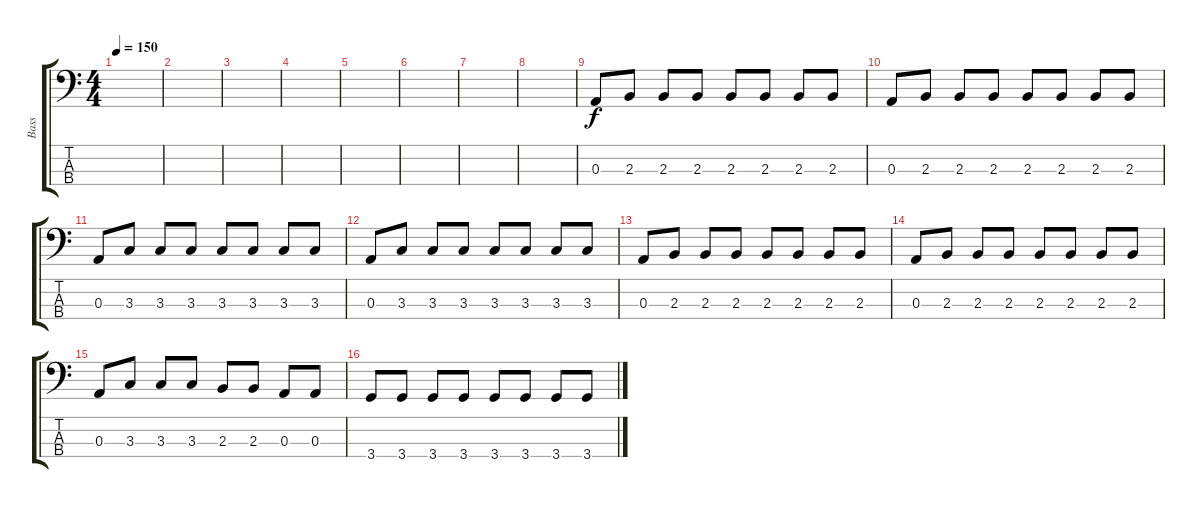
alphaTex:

\track ("Bass" "Bass") {instrument acousticguitarnylon}
\staff {score tabs}
\tuning (G2 D2 A1 E1) {hide}
\ts (4 4)
\tempo 150
\clef f4
\ks c
|
|
|
|
|
|
|
|
0.3.8 2.3.8 2.3.8 2.3.8 2.3.8 2.3.8 2.3.8 2.3.8 |
0.3.8 2.3.8 2.3.8 2.3.8 2.3.8 2.3.8 2.3.8 2.3.8 |
0.3.8 3.3.8 3.3.8 3.3.8 3.3.8 3.3.8 3.3.8 3.3.8 |
0.3.8 3.3.8 3.3.8 3.3.8 3.3.8 3.3.8 3.3.8 3.3.8 |
0.3.8 2.3.8 2.3.8 2.3.8 2.3.8 2.3.8 2.3.8 2.3.8 |
0.3.8 2.3.8 2.3.8 2.3.8 2.3.8 2.3.8 2.3.8 2.3.8 |
0.3.8 3.3.8 3.3.8 3.3.8 2.3.8 2.3.8 0.3.8 0.3.8 |
3.4.8 3.4.8 3.4.8 3.4.8 3.4.8 3.4.8 3.4.8 3.4.8
